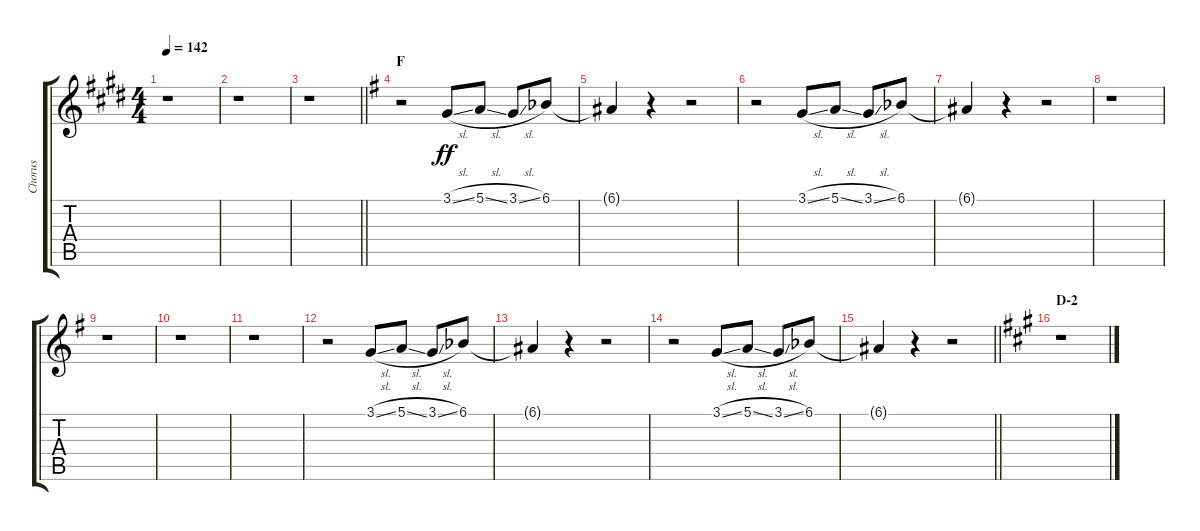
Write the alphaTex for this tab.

\track ("Chorus" "Chorus") {instrument voiceoohs}
\staff {score tabs}
\tuning (E4 B3 G3 D3 A2 E2) {hide}
\ts (4 4)
\tempo 142
\clef g2
\ks e
r.1{dy f} |
r.1 |
\barLineRight lightlight
r.1 |
\section ("" "F")
\ks g
r.2 3.1{sl}.8{dy ff} 5.1{sl}.8 3.1{sl}.8 6.1{acc b}.8 |
6.1{t}.4 r.4 r.2 |
r.2 3.1{sl}.8 5.1{sl}.8 3.1{sl}.8 6.1{acc b}.8 |
6.1{t}.4 r.4 r.2 |
r.1 |
r.1 |
r.1 |
r.1 |
r.2 3.1{sl}.8 5.1{sl}.8 3.1{sl}.8 6.1{acc b}.8 |
6.1{t}.4 r.4 r.2 |
r.2 3.1{sl}.8 5.1{sl}.8 3.1{sl}.8 6.1{acc b}.8 |
\barLineRight lightlight
6.1{t}.4 r.4 r.2 |
\section ("" "D-2")
\ks a
r.1
